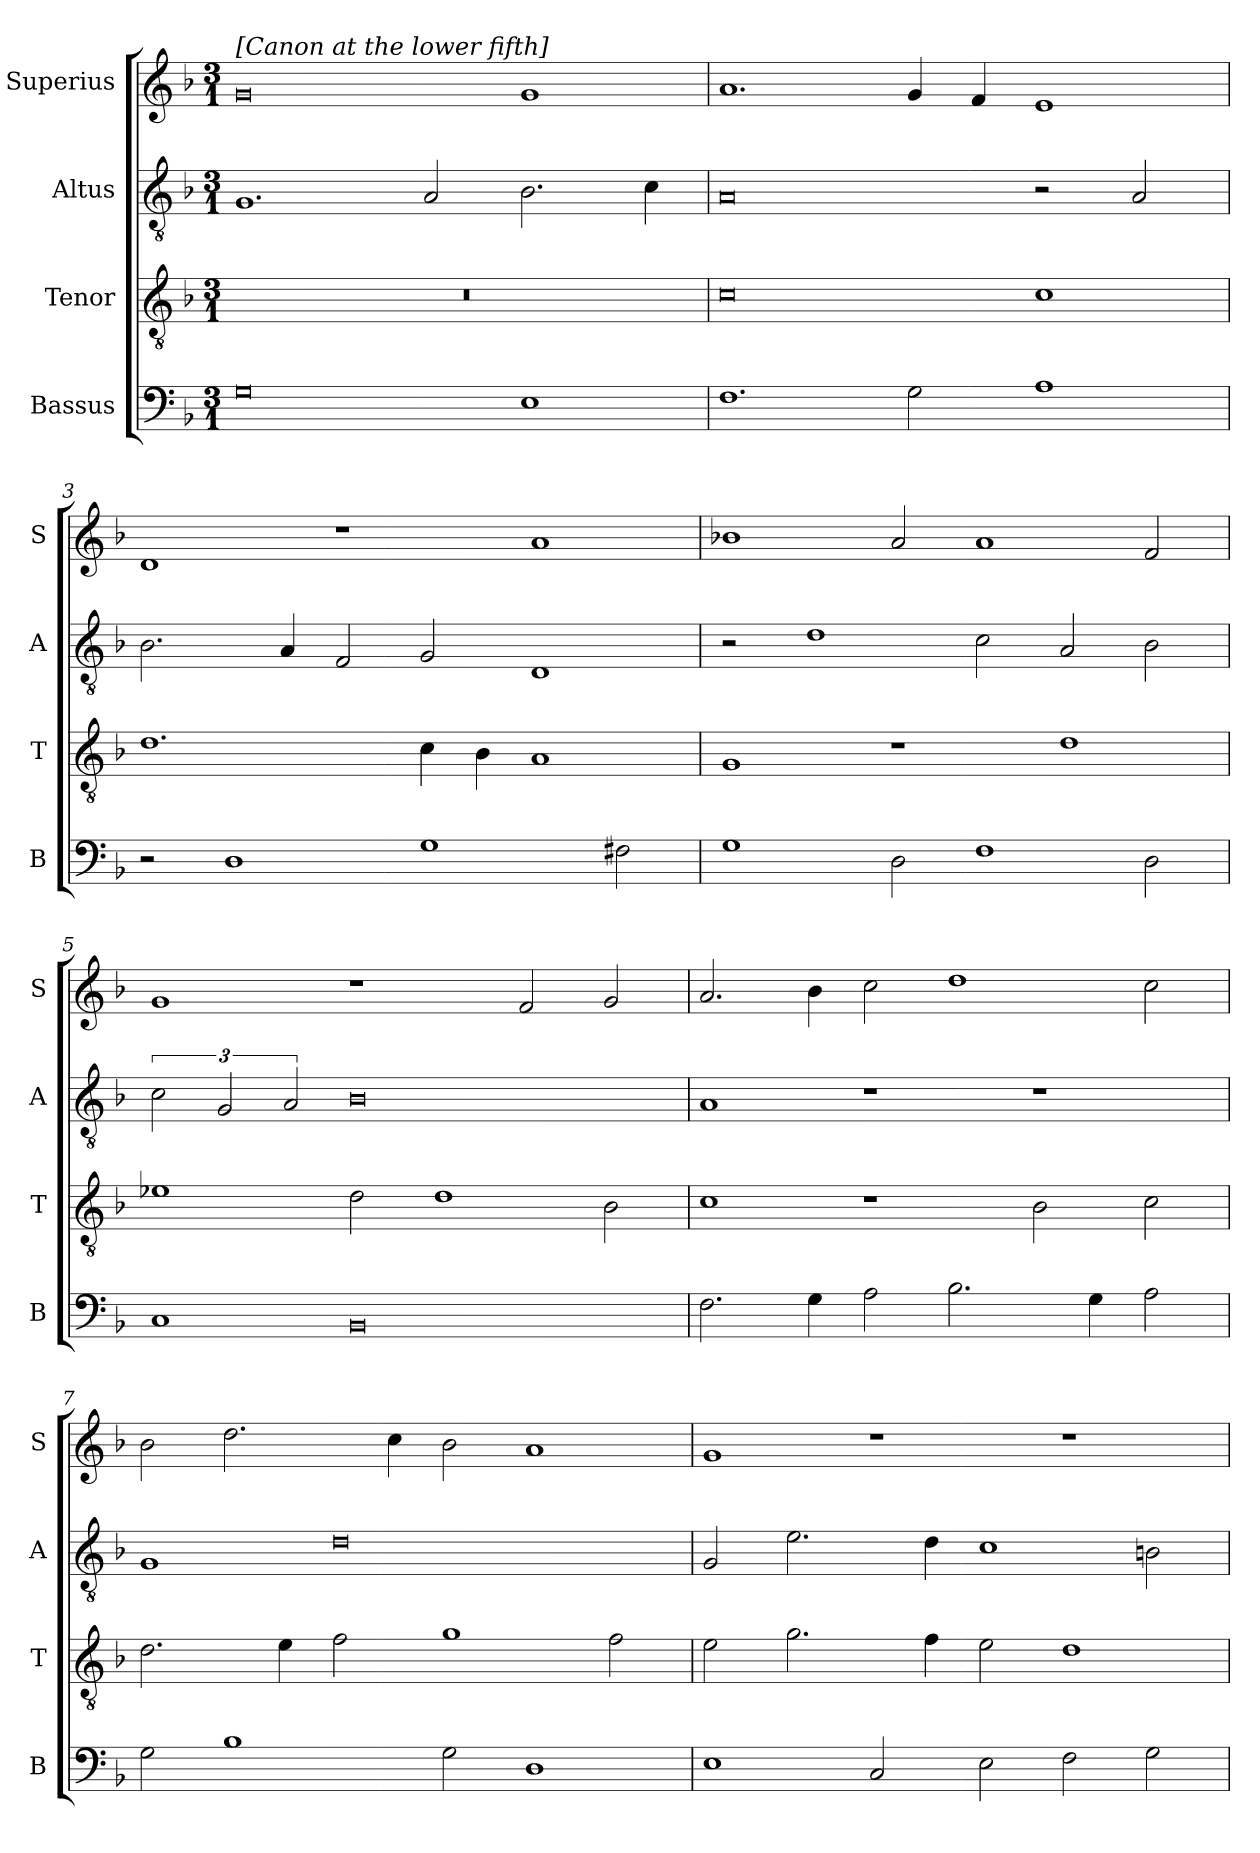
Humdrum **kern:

**kern	**kern	**kern	**kern
*part4	*part3	*part2	*part1
*staff4	*staff3	*staff2	*staff1
*I"Bassus	*I"Tenor	*I"Altus	*I"Superius
*I'B	*I'T	*I'A	*I'S
*clefF4	*clefGv2	*clefGv2	*clefG2
*k[b-]	*k[b-]	*k[b-]	*k[b-]
*M3/1	*M3/1	*M3/1	*M3/1
=1	=1	=1	=1
!	!	!	!LO:TX:a:t=[Canon at the lower fifth]
0G	0.r	1.G	0g
.	.	2A/	.
1E	.	2.B-\	1g
.	.	4c\	.
=2	=2	=2	=2
1.F	0c	0A	1.a
2G\	.	.	4g/
.	.	.	4f/
1A	1c	2r	1e
.	.	2A/	.
=3	=3	=3	=3
2r	1.d	2.B-\	1d
1D	.	.	.
.	.	4A/	.
.	.	2F/	1r
1G	4c\	2G/	.
.	4B-\	.	.
.	1A	1D	1a
2F#X\	.	.	.
=4	=4	=4	=4
1G	1G	2r	1b-X
.	.	1d	.
2D\	1r	.	2a/
1F	.	2c\	1a
.	1d	2A/	.
2D\	.	2B-\	2f/
=5	=5	=5	=5
1C	1e-X	3c\	1g
.	.	3G/	.
.	.	3A/	.
0BB-	2d\	0B-	1r
.	1d	.	.
.	.	.	2f/
.	2B-\	.	2g/
=6	=6	=6	=6
2.F\	1c	1A	2.a/
4G\	.	.	4b-\
2A\	1r	1r	2cc\
2.B-\	.	.	1dd
.	2B-\	1r	.
4G\	.	.	.
2A\	2c\	.	2cc\
=7	=7	=7	=7
2G\	2.d\	1G	2b-\
1B-	.	.	2.dd\
.	4e\	.	.
.	2f\	0d	.
.	.	.	4cc\
2G\	1g	.	2b-\
1D	.	.	1a
.	2f\	.	.
=8	=8	=8	=8
1E	2e\	2G/	1g
.	2.g\	2.e\	.
2C/	.	.	1r
.	4f\	4d\	.
2E\	2e\	1c	.
2F\	1d	.	1r
2G\	.	2Bn\	.
=	=	=	=
*-	*-	*-	*-
